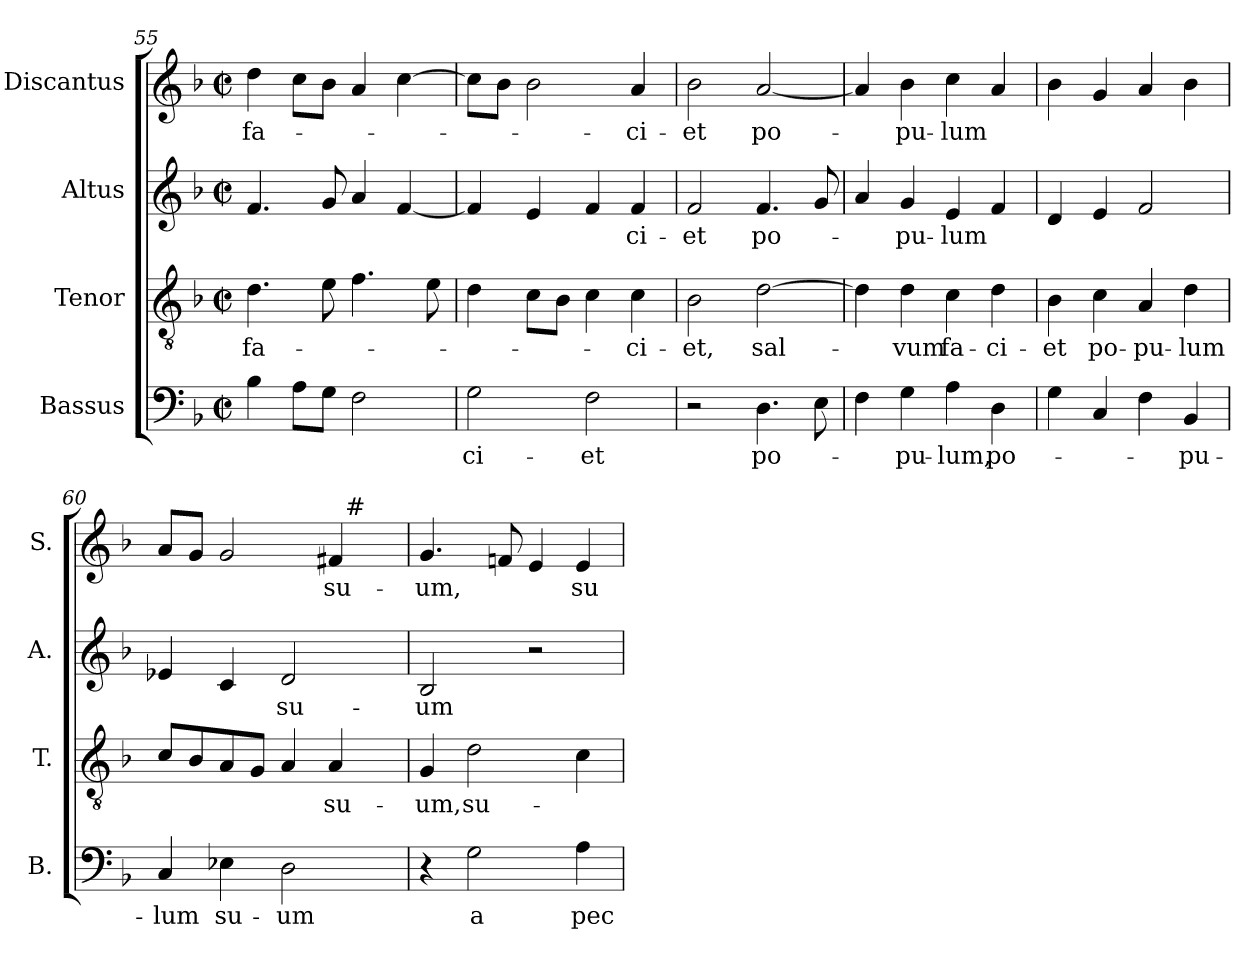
**kern	**text	**kern	**text	**kern	**text	**kern	**text
*part4	*part4	*part3	*part3	*part2	*part2	*part1	*part1
*staff4	*staff4	*staff3	*staff3	*staff2	*staff2	*staff1	*staff1
*I"Bassus	*	*I"Tenor	*	*I"Altus	*	*I"Discantus	*
*I'B.	*	*I'T.	*	*I'A.	*	*I'S.	*
!!LO:LB:g=z
*clefF4	*	*clefGv2	*	*clefG2	*	*clefG2	*
*	*	*ITrd7c12	*	*	*	*	*
*k[b-]	*	*k[b-]	*	*k[b-]	*	*k[b-]	*
*F:	*	*F:	*	*F:	*	*F:	*
*M2/2	*	*M2/2	*	*M2/2	*	*M2/2	*
*met(c|)	*	*met(c|)	*	*met(c|)	*	*met(c|)	*
=55	=55	=55	=55	=55	=55	=55	=55
!	!	!	!LO:LY:b:color=#000000	!	!	!	!
!	!	!	!	!	!	!	!LO:LY:b:color=#000000
4B-i\	.	4.Di\	fa-	4.fi/	.	4ddi\	fa-
8Ai\L	.	.	.	.	.	8cci\L	.
8Gi\J	.	8Ei\	.	8gi/	.	8b-i\J	.
2Fi\	.	4.Fi\	.	4ai/	.	4ai/	.
.	.	.	.	[<4fi/	.	[>4cci\	.
.	.	8Ei\	.	.	.	.	.
=56	=56	=56	=56	=56	=56	=56	=56
!	!LO:LY:b:color=#000000	!	!	!	!	!	!
2Gi\	-ci-	4Di\	.	4fi/]	.	8cci\L]	.
.	.	.	.	.	.	8b-i\J	.
.	.	8Ci\L	.	4ei/	.	2b-i\	.
.	.	8BB-i\J	.	.	.	.	.
!	!LO:LY:b:color=#000000	!	!	!	!	!	!
2Fi\	-et	4Ci\	.	4fi/	.	.	.
!	!	!	!LO:LY:b:color=#000000	!	!	!	!
!	!	!	!	!	!LO:LY:b:color=#000000	!	!
!	!	!	!	!	!	!	!LO:LY:b:color=#000000
.	.	4Ci\	-ci-	4fi/	-ci-	4ai/	-ci-
=57	=57	=57	=57	=57	=57	=57	=57
!	!	!	!LO:LY:b:color=#000000	!	!	!	!
!	!	!	!	!	!LO:LY:b:color=#000000	!	!
!	!	!	!	!	!	!	!LO:LY:b:color=#000000
2r	.	2BB-i\	-et,	2fi/	-et	2b-i\	-et
!	!LO:LY:b:color=#000000	!	!	!	!	!	!
!	!	!	!LO:LY:b:color=#000000	!	!	!	!
!	!	!	!	!	!LO:LY:b:color=#000000	!	!
!	!	!	!	!	!	!	!LO:LY:b:color=#000000
4.Di\	po-	[>2Di\	sal-	4.fi/	po-	[<2ai/	po-
8Ei\	.	.	.	8gi/	.	.	.
=58	=58	=58	=58	=58	=58	=58	=58
4Fi\	.	4Di\]	.	4ai/	.	4ai/]	.
!	!LO:LY:b:color=#000000	!	!	!	!	!	!
!	!	!	!LO:LY:b:color=#000000	!	!	!	!
!	!	!	!	!	!LO:LY:b:color=#000000	!	!
!	!	!	!	!	!	!	!LO:LY:b:color=#000000
4Gi\	-pu-	4Di\	-vum	4gi/	-pu-	4b-i\	-pu-
!	!LO:LY:b:color=#000000	!	!	!	!	!	!
!	!	!	!LO:LY:b:color=#000000	!	!	!	!
!	!	!	!	!	!LO:LY:b:color=#000000	!	!
!	!	!	!	!	!	!	!LO:LY:b:color=#000000
4Ai\	-lum,	4Ci\	fa-	4ei/	-lum	4cci\	-lum
!	!LO:LY:b:color=#000000	!	!	!	!	!	!
!	!	!	!LO:LY:b:color=#000000	!	!	!	!
4Di\	po-	4Di\	-ci-	4fi/	.	4ai/	.
=59	=59	=59	=59	=59	=59	=59	=59
!	!	!	!LO:LY:b:color=#000000	!	!	!	!
4Gi\	.	4BB-i\	-et	4di/	.	4b-i\	.
!	!	!	!LO:LY:b:color=#000000	!	!	!	!
4Ci/	.	4Ci\	po-	4ei/	.	4gi/	.
!	!	!	!LO:LY:b:color=#000000	!	!	!	!
4Fi\	.	4AAi/	-pu-	2fi/	.	4ai/	.
!	!LO:LY:b:color=#000000	!	!	!	!	!	!
!	!	!	!LO:LY:b:color=#000000	!	!	!	!
4BB-i/	-pu-	4Di\	-lum	.	.	4b-i\	.
=60	=60	=60	=60	=60	=60	=60	=60
!	!LO:LY:b:color=#000000	!	!	!	!	!	!
*	*	*	*	*	*	*^	*
4Ci/	-lum	8Ci/L	.	4e-Xi/	.	8ai/L	2ryy	.
.	.	8BB-i/	.	.	.	8gi/J	.	.
!	!LO:LY:b:color=#000000	!	!	!	!	!	!	!
4E-Xi\	su-	8AAi/	.	4ci/	.	2gi/	.	.
.	.	8GGi/J	.	.	.	.	.	.
!	!LO:LY:b:color=#000000	!	!	!	!	!	!	!
!	!	!	!	!	!LO:LY:b:color=#000000	!	!	!
2Di\	-um	4AAi/	.	2di/	su-	.	4ryy	.
!	!	!	!LO:LY:b:color=#000000	!	!	!	!	!
!	!	!	!	!	!	!	!	!LO:LY:b:color=#000000
.	.	4AAi/	su-	.	.	4f#i/	32ryy	su-
.	.	.	.	.	.	.	256ryy	.
!	!	!	!	!	!	!	!LO:TX:a:t=#	!
.	.	.	.	.	.	.	8ryy	.
.	.	.	.	.	.	.	16ryy	.
.	.	.	.	.	.	.	64..ryy	.
*	*	*	*	*	*	*v	*v	*
!!LO:LB:g=z
=61	=61	=61	=61	=61	=61	=61	=61
*	*	*	*	*	*	*^	*
!	!	!	!LO:LY:b:color=#000000	!	!	!	!	!
*	*	*	*	*	*	*v	*v	*
*	*	*	*	*	*	*^	*
!	!	!	!	!	!LO:LY:b:color=#000000	!	!	!
*	*	*	*	*	*	*v	*v	*
*	*	*	*	*	*	*^	*
!	!	!	!	!	!	!	!	!LO:LY:b:color=#000000
*	*	*	*	*	*	*v	*v	*
4r	.	4GGi/	-um,	2B-i/	-um	4.gi/	-um,
!	!LO:LY:b:color=#000000	!	!	!	!	!	!
!	!	!	!LO:LY:b:color=#000000	!	!	!	!
2Gi\	a	2Di\	su-	.	.	.	.
.	.	.	.	.	.	8fni/	.
.	.	.	.	2r	.	4ei/	.
!	!LO:LY:b:color=#000000	!	!	!	!	!	!
!	!	!	!	!	!	!	!LO:LY:b:color=#000000
4Ai\	pec-	4Ci\	.	.	.	4ei/	su-
=	=	=	=	=	=	=	=
*-	*-	*-	*-	*-	*-	*-	*-
